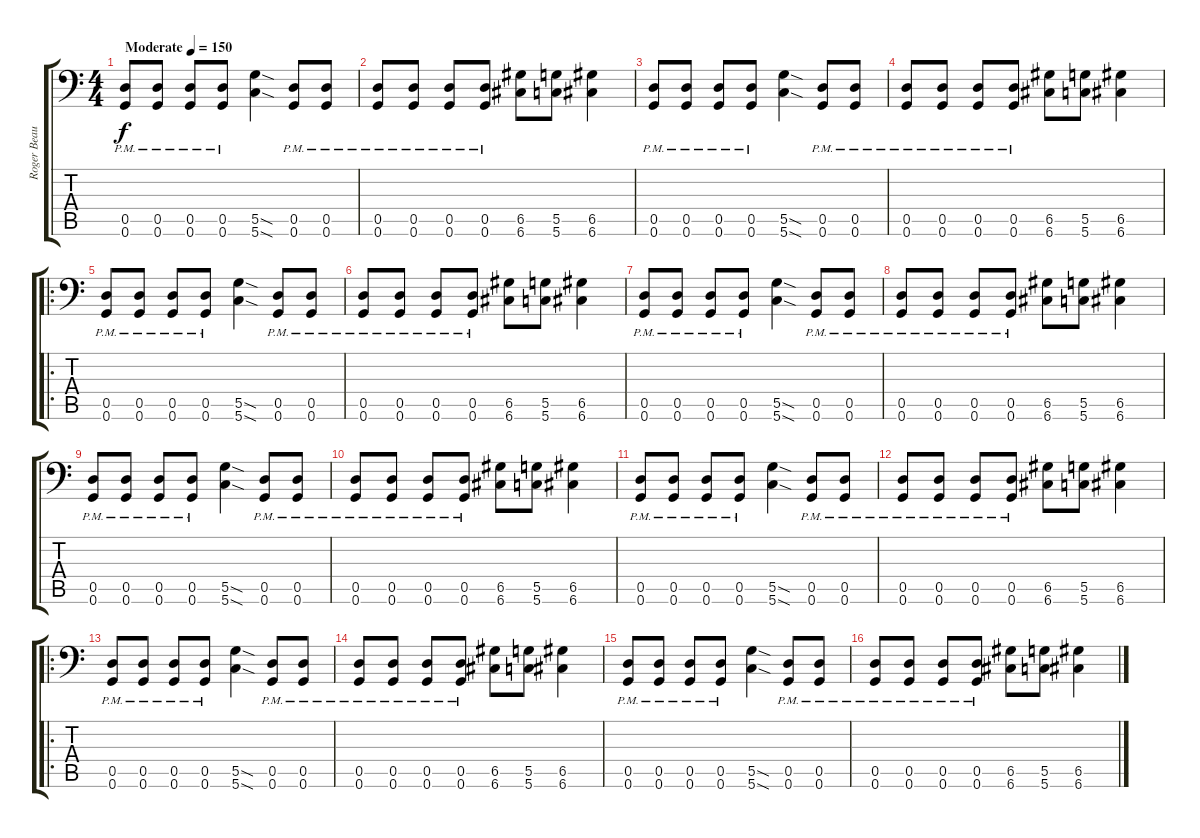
\track ("Roger Beaujard(Lead Guitar)" "Roger Beau") {instrument distortionguitar}
\staff {score tabs}
\tuning (A3 E3 C3 G2 D2 G1) {hide}
\ts (4 4)
\tempo (150 "Moderate")
\clef f4
\ks c
(0.5{pm} 0.6{pm}).8{dy f instrument distortionguitar} (0.5{pm} 0.6{pm}).8 (0.5{pm} 0.6{pm}).8 (0.5{pm} 0.6{pm}).8 (5.5{sod} 5.6{sod}).4 (0.5{pm} 0.6{pm}).8 (0.5{pm} 0.6{pm}).8 |
(0.5{pm} 0.6{pm}).8 (0.5{pm} 0.6{pm}).8 (0.5{pm} 0.6{pm}).8 (0.5{pm} 0.6{pm}).8 (6.5 6.6).8 (5.5 5.6).8 (6.5 6.6).4 |
(0.5{pm} 0.6{pm}).8 (0.5{pm} 0.6{pm}).8 (0.5{pm} 0.6{pm}).8 (0.5{pm} 0.6{pm}).8 (5.5{sod} 5.6{sod}).4 (0.5{pm} 0.6{pm}).8 (0.5{pm} 0.6{pm}).8 |
(0.5{pm} 0.6{pm}).8 (0.5{pm} 0.6{pm}).8 (0.5{pm} 0.6{pm}).8 (0.5{pm} 0.6{pm}).8 (6.5 6.6).8 (5.5 5.6).8 (6.5 6.6).4 |
\ro
(0.5{pm} 0.6{pm}).8 (0.5{pm} 0.6{pm}).8 (0.5{pm} 0.6{pm}).8 (0.5{pm} 0.6{pm}).8 (5.5{sod} 5.6{sod}).4 (0.5{pm} 0.6{pm}).8 (0.5{pm} 0.6{pm}).8 |
(0.5{pm} 0.6{pm}).8 (0.5{pm} 0.6{pm}).8 (0.5{pm} 0.6{pm}).8 (0.5{pm} 0.6{pm}).8 (6.5 6.6).8 (5.5 5.6).8 (6.5 6.6).4 |
(0.5{pm} 0.6{pm}).8 (0.5{pm} 0.6{pm}).8 (0.5{pm} 0.6{pm}).8 (0.5{pm} 0.6{pm}).8 (5.5{sod} 5.6{sod}).4 (0.5{pm} 0.6{pm}).8 (0.5{pm} 0.6{pm}).8 |
(0.5{pm} 0.6{pm}).8 (0.5{pm} 0.6{pm}).8 (0.5{pm} 0.6{pm}).8 (0.5{pm} 0.6{pm}).8 (6.5 6.6).8 (5.5 5.6).8 (6.5 6.6).4 |
(0.5{pm} 0.6{pm}).8 (0.5{pm} 0.6{pm}).8 (0.5{pm} 0.6{pm}).8 (0.5{pm} 0.6{pm}).8 (5.5{sod} 5.6{sod}).4 (0.5{pm} 0.6{pm}).8 (0.5{pm} 0.6{pm}).8 |
(0.5{pm} 0.6{pm}).8 (0.5{pm} 0.6{pm}).8 (0.5{pm} 0.6{pm}).8 (0.5{pm} 0.6{pm}).8 (6.5 6.6).8 (5.5 5.6).8 (6.5 6.6).4 |
(0.5{pm} 0.6{pm}).8 (0.5{pm} 0.6{pm}).8 (0.5{pm} 0.6{pm}).8 (0.5{pm} 0.6{pm}).8 (5.5{sod} 5.6{sod}).4 (0.5{pm} 0.6{pm}).8 (0.5{pm} 0.6{pm}).8 |
(0.5{pm} 0.6{pm}).8 (0.5{pm} 0.6{pm}).8 (0.5{pm} 0.6{pm}).8 (0.5{pm} 0.6{pm}).8 (6.5 6.6).8 (5.5 5.6).8 (6.5 6.6).4 |
\ro
(0.5{pm} 0.6{pm}).8 (0.5{pm} 0.6{pm}).8 (0.5{pm} 0.6{pm}).8 (0.5{pm} 0.6{pm}).8 (5.5{sod} 5.6{sod}).4 (0.5{pm} 0.6{pm}).8 (0.5{pm} 0.6{pm}).8 |
(0.5{pm} 0.6{pm}).8 (0.5{pm} 0.6{pm}).8 (0.5{pm} 0.6{pm}).8 (0.5{pm} 0.6{pm}).8 (6.5 6.6).8 (5.5 5.6).8 (6.5 6.6).4 |
(0.5{pm} 0.6{pm}).8 (0.5{pm} 0.6{pm}).8 (0.5{pm} 0.6{pm}).8 (0.5{pm} 0.6{pm}).8 (5.5{sod} 5.6{sod}).4 (0.5{pm} 0.6{pm}).8 (0.5{pm} 0.6{pm}).8 |
(0.5{pm} 0.6{pm}).8 (0.5{pm} 0.6{pm}).8 (0.5{pm} 0.6{pm}).8 (0.5{pm} 0.6{pm}).8 (6.5 6.6).8 (5.5 5.6).8 (6.5 6.6).4
